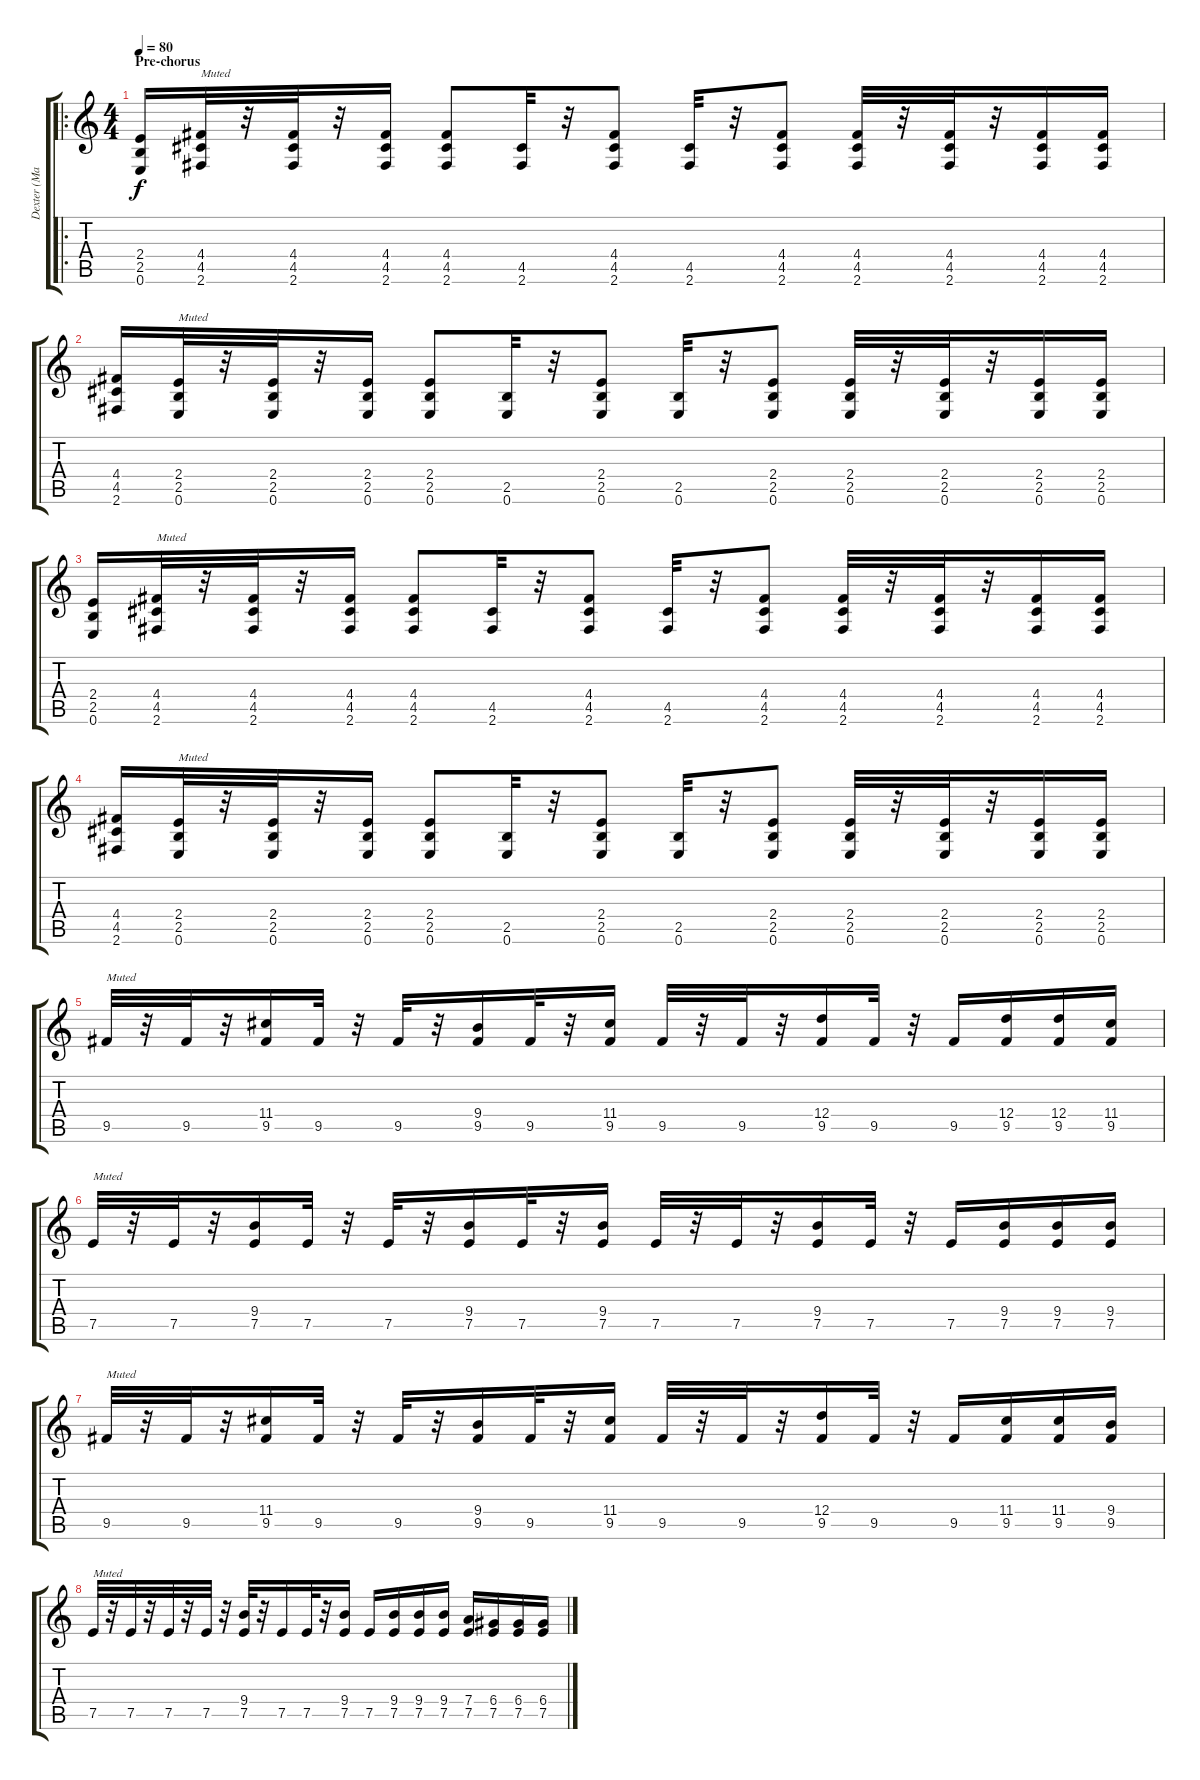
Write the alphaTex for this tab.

\track ("Dexter (Main guitar)" "Dexter (Ma") {instrument distortionguitar}
\staff {score tabs}
\tuning (E4 B3 G3 D3 A2 E2) {hide}
\ro
\ts (4 4)
\section ("" "Pre-chorus")
\tempo 80
\clef g2
\ks c
(2.4 2.5 0.6).16{dy f} (4.4 4.5 2.6).32{txt "Muted"} r.32 (4.4 4.5 2.6).32 r.32 (4.4 4.5 2.6).16 (4.4 4.5 2.6).8 (4.5 2.6).32 r.32 (4.4 4.5 2.6).8 (4.5 2.6).32 r.32 (4.4 4.5 2.6).8 (4.4 4.5 2.6).32 r.32 (4.4 4.5 2.6).32 r.32 (4.4 4.5 2.6).16 (4.4 4.5 2.6).16 |
(4.4 4.5 2.6).16 (2.4 2.5 0.6).32{txt "Muted"} r.32 (2.4 2.5 0.6).32 r.32 (2.4 2.5 0.6).16 (2.4 2.5 0.6).8 (2.5 0.6).32 r.32 (2.4 2.5 0.6).8 (2.5 0.6).32 r.32 (2.4 2.5 0.6).8 (2.4 2.5 0.6).32 r.32 (2.4 2.5 0.6).32 r.32 (2.4 2.5 0.6).16 (2.4 2.5 0.6).16 |
(2.4 2.5 0.6).16 (4.4 4.5 2.6).32{txt "Muted"} r.32 (4.4 4.5 2.6).32 r.32 (4.4 4.5 2.6).16 (4.4 4.5 2.6).8 (4.5 2.6).32 r.32 (4.4 4.5 2.6).8 (4.5 2.6).32 r.32 (4.4 4.5 2.6).8 (4.4 4.5 2.6).32 r.32 (4.4 4.5 2.6).32 r.32 (4.4 4.5 2.6).16 (4.4 4.5 2.6).16 |
(4.4 4.5 2.6).16 (2.4 2.5 0.6).32{txt "Muted"} r.32 (2.4 2.5 0.6).32 r.32 (2.4 2.5 0.6).16 (2.4 2.5 0.6).8 (2.5 0.6).32 r.32 (2.4 2.5 0.6).8 (2.5 0.6).32 r.32 (2.4 2.5 0.6).8 (2.4 2.5 0.6).32 r.32 (2.4 2.5 0.6).32 r.32 (2.4 2.5 0.6).16 (2.4 2.5 0.6).16 |
9.5.32{txt "Muted"} r.32 9.5.32 r.32 (11.4 9.5).16 9.5.32 r.32 9.5.32 r.32 (9.4 9.5).16 9.5.32 r.32 (11.4 9.5).16 9.5.32 r.32 9.5.32 r.32 (12.4 9.5).16 9.5.32 r.32 9.5.16 (12.4 9.5).16 (12.4 9.5).16 (11.4 9.5).16 |
7.5.32{txt "Muted"} r.32 7.5.32 r.32 (9.4 7.5).16 7.5.32 r.32 7.5.32 r.32 (9.4 7.5).16 7.5.32 r.32 (9.4 7.5).16 7.5.32 r.32 7.5.32 r.32 (9.4 7.5).16 7.5.32 r.32 7.5.16 (9.4 7.5).16 (9.4 7.5).16 (9.4 7.5).16 |
9.5.32{txt "Muted"} r.32 9.5.32 r.32 (11.4 9.5).16 9.5.32 r.32 9.5.32 r.32 (9.4 9.5).16 9.5.32 r.32 (11.4 9.5).16 9.5.32 r.32 9.5.32 r.32 (12.4 9.5).16 9.5.32 r.32 9.5.16 (11.4 9.5).16 (11.4 9.5).16 (9.4 9.5).16 |
7.5.32{txt "Muted"} r.32 7.5.32 r.32 7.5.32 r.32 7.5.32 r.32 (9.4 7.5).32 r.32 7.5.16 7.5.32 r.32 (9.4 7.5).16 7.5.16 (9.4 7.5).16 (9.4 7.5).16 (9.4 7.5).16 (7.4 7.5).16 (6.4 7.5).16 (6.4 7.5).16 (6.4 7.5).16
